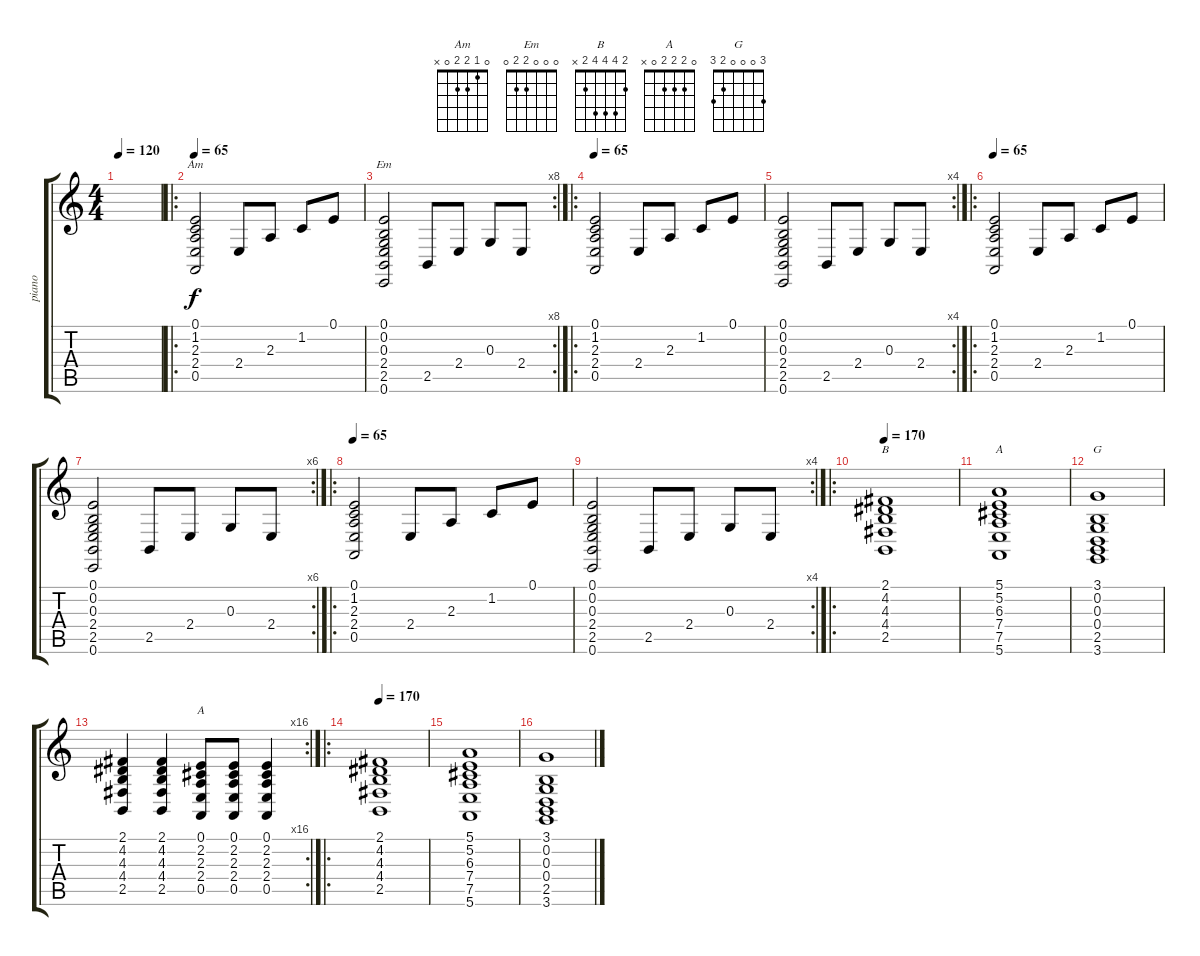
\track ("piano" "piano") {instrument cello}
\staff {score tabs}
\tuning (E4 B3 G3 D3 A2 E2) {hide}
\chord ("Am" 0 1 2 2 0 x)
\chord ("Em" 0 0 0 2 2 0)
\chord ("B" 2 4 4 4 2 x)
\chord ("A" 5 5 6 7 7 5) {firstfret 5}
\chord ("G" 3 0 0 0 2 3)
\chord ("A" 0 2 2 2 0 x)
\ts (4 4)
\tempo 120
\clef g2
\ks c
|
\ro
\tempo 65
(0.1 1.2 2.3 2.4 0.5).2{ch "Am"} 2.4.8{instrument acousticgrandpiano} 2.3.8 1.2.8 0.1.8 |
\rc 8
(0.1 0.2 0.3 2.4 2.5 0.6).2{ch "Em"} 2.5.8{instrument acousticgrandpiano} 2.4.8 0.3.8 2.4.8 |
\ro
\tempo 65
(0.1 1.2 2.3 2.4 0.5).2 2.4.8{instrument acousticgrandpiano} 2.3.8 1.2.8 0.1.8 |
\rc 4
(0.1 0.2 0.3 2.4 2.5 0.6).2 2.5.8{instrument acousticgrandpiano} 2.4.8 0.3.8 2.4.8 |
\ro
\tempo 65
(0.1 1.2 2.3 2.4 0.5).2 2.4.8{instrument acousticgrandpiano} 2.3.8 1.2.8 0.1.8 |
\rc 6
(0.1 0.2 0.3 2.4 2.5 0.6).2 2.5.8{instrument acousticgrandpiano} 2.4.8 0.3.8 2.4.8 |
\ro
\tempo 65
(0.1 1.2 2.3 2.4 0.5).2 2.4.8{instrument acousticgrandpiano} 2.3.8 1.2.8 0.1.8 |
\rc 4
(0.1 0.2 0.3 2.4 2.5 0.6).2 2.5.8{instrument acousticgrandpiano} 2.4.8 0.3.8 2.4.8 |
\ro
\tempo 170
(2.1 4.2 4.3 4.4 2.5).1{ch "B" instrument synthstrings1} |
(5.1 5.2 6.3 7.4 7.5 5.6).1{ch "A"} |
(3.1 0.2 0.3 0.4 2.5 3.6).1{ch "G"} |
\rc 16
(2.1 4.2 4.3 4.4 2.5).4 (2.1 4.2 4.3 4.4 2.5).4 (0.1 2.2 2.3 2.4 0.5).8{ch "A"} (0.1 2.2 2.3 2.4 0.5).8 (0.1 2.2 2.3 2.4 0.5).4 |
\ro
\tempo 170
(2.1 4.2 4.3 4.4 2.5).1{instrument choiraahs} |
(5.1 5.2 6.3 7.4 7.5 5.6).1 |
(3.1 0.2 0.3 0.4 2.5 3.6).1
